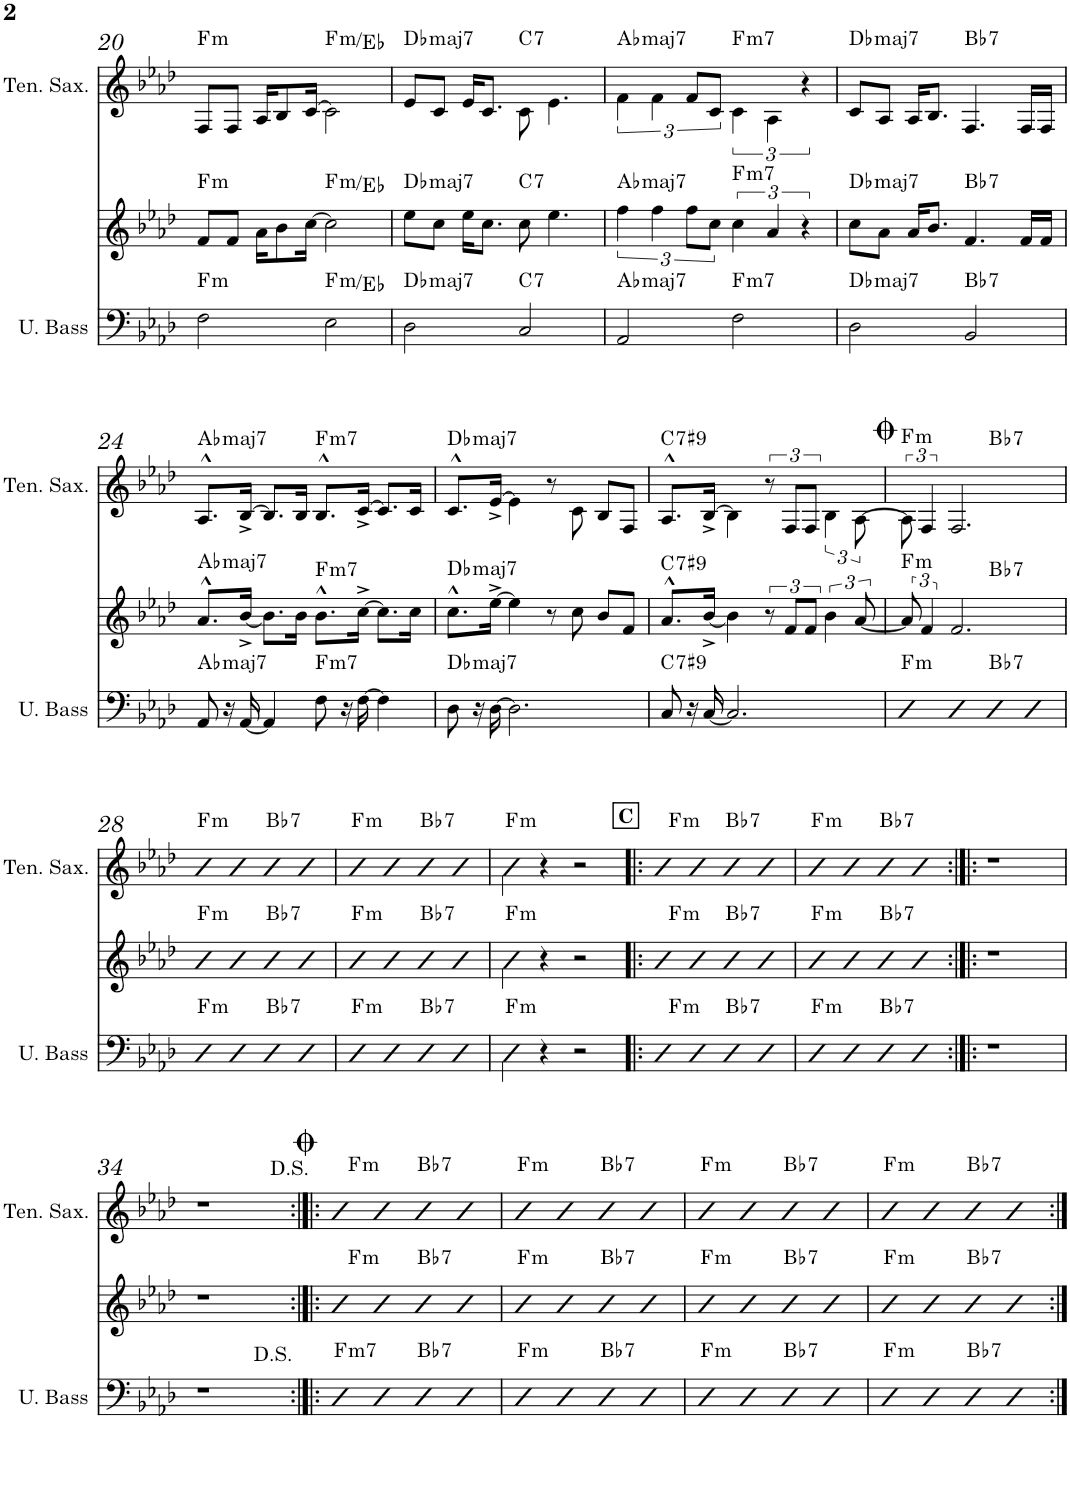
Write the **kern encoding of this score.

**kern	**harte	**kern	**harte	**kern	**harte
*part3	*part3	*part2	*part2	*part1	*part1
*staff3	*	*staff2	*	*staff1	*
*I"Upright Bass	*	*I"P2	*	*I"Tenor Saxophone	*
*I'U. Bass	*	*	*	*I'Ten. Sax.	*
!!LO:PB:g=z
*clefF4	*	*clefG2	*	*clefG2	*
*	*	*	*	*Trd8c14	*
*k[b-e-a-d-]	*	*k[b-e-a-d-]	*	*k[b-e-a-d-]	*
*f:	*	*f:	*	*f:	*
*M4/4	*	*M4/4	*	*M4/4	*
=20	=20	=20	=20	=20	=20
!	!LO:H:kt=m	!	!LO:H:kt=m	!	!LO:H:kt=m
2F\	F:min	8f/L	F:min	8F/L	F:min
.	.	8f/J	.	8F/J	.
.	.	16a-\KL	.	16A-/KL	.
.	.	8b-\	.	8B-/	.
.	.	[>16cc\Jk	.	[>16c/Jk	.
!	!LO:H:kt=m	!	!LO:H:kt=m	!	!LO:H:kt=m
2E-\	F:min/b7	2cc\]	F:min/b7	2c\]	F:min/b7
=21	=21	=21	=21	=21	=21
!	!LO:H:kt=maj7	!	!LO:H:kt=maj7	!	!LO:H:kt=maj7
2D-\	Db:maj7	8ee-\L	Db:maj7	8e-/L	Db:maj7
.	.	8cc\J	.	8c/J	.
.	.	16ee-\KL	.	16e-/KL	.
.	.	8.cc\J	.	8.c/J	.
!	!LO:H:kt=7	!	!LO:H:kt=7	!	!LO:H:kt=7
2C/	C:7	8cc\	C:7	8c\	C:7
.	.	4.ee-\	.	4.e-\	.
=22	=22	=22	=22	=22	=22
!	!LO:H:kt=maj7	!	!LO:H:kt=maj7	!	!LO:H:kt=maj7
2AA-/	Ab:maj7	6ff\	Ab:maj7	6f\	Ab:maj7
.	.	6ff\	.	6f\	.
.	.	12ff\L	.	12f/L	.
.	.	12cc\J	.	12c/J	.
!	!LO:H:kt=m7	!	!LO:H:kt=m7	!	!LO:H:kt=m7
2F\	F:min7	6cc\	F:min7	6c\	F:min7
.	.	6a-/	.	6A-\	.
.	.	6r	.	6r	.
=23	=23	=23	=23	=23	=23
!	!LO:H:kt=maj7	!	!LO:H:kt=maj7	!	!LO:H:kt=maj7
2D-\	Db:maj7	8cc\L	Db:maj7	8c/L	Db:maj7
.	.	8a-\J	.	8A-/J	.
.	.	16a-/KL	.	16A-/KL	.
.	.	8.b-/J	.	8.B-/J	.
!	!LO:H:kt=7	!	!LO:H:kt=7	!	!LO:H:kt=7
2BB-/	Bb:7	4.f/	Bb:7	4.F/	Bb:7
.	.	16f/LL	.	16F/LL	.
.	.	16f/JJ	.	16F/JJ	.
!!LO:LB:g=z
=24	=24	=24	=24	=24	=24
!	!LO:H:kt=maj7	!	!LO:H:kt=maj7	!	!LO:H:kt=maj7
8AA-/	Ab:maj7	8.a-^^/L	Ab:maj7	8.A-^^/L	Ab:maj7
16r	.	.	.	.	.
[16AA-/	.	[<16b-^/Jk	.	[>16B-^/Jk	.
4AA-/]	.	8.b-\L]	.	8.B-/L]	.
.	.	16b-\Jk	.	16B-/Jk	.
!	!LO:H:kt=m7	!	!LO:H:kt=m7	!	!LO:H:kt=m7
8F\	F:min7	8.b-^^\L	F:min7	8.B-^^/L	F:min7
16r	.	.	.	.	.
[16F\	.	[>16cc^\Jk	.	[>16c^/Jk	.
4F\]	.	8.cc\L]	.	8.c/L]	.
.	.	16cc\Jk	.	16c/Jk	.
=25	=25	=25	=25	=25	=25
!	!LO:H:kt=maj7	!	!LO:H:kt=maj7	!	!LO:H:kt=maj7
8D-\	Db:maj7	8.cc^^\L	Db:maj7	8.c^^/L	Db:maj7
16r	.	.	.	.	.
[16D-\	.	[>16ee-^\Jk	.	[>16e-^/Jk	.
2.D-\]	.	4ee-\]	.	4e-\]	.
.	.	8r	.	8r	.
.	.	8cc\	.	8c\	.
.	.	8b-/L	.	8B-/L	.
.	.	8f/J	.	8F/J	.
=26	=26	=26	=26	=26	=26
!	!LO:H:kt=7	!	!LO:H:kt=7	!	!LO:H:kt=7
8C/	C:7(#9)	8.a-^^/L	C:7(#9)	8.A-^^/L	C:7(#9)
16r	.	.	.	.	.
[16C/	.	[<16b-^/Jk	.	[>16B-^/Jk	.
2.C/]	.	4b-\]	.	4B-\]	.
.	.	12r	.	12r	.
.	.	12f/L	.	12F/L	.
.	.	12f/J	.	12F/J	.
.	.	6b-\	.	6B-\	.
.	.	[<12a-/	.	[>12A-\	.
=27	=27	=27	=27	=27	=27
!	!LO:H:kt=m	!	!LO:H:kt=m	!	!LO:H:kt=m
*	*	*^	*	*^	*
4D-	F:min	12a-/]	2ryy	F:min	12A-\]	2ryy	F:min
.	.	6f/	.	.	6F/	.	.
4D-	.	2.f/	.	.	2.F/	.	.
!	!LO:H:kt=7	!	!	!LO:H:kt=7	!	!	!LO:H:kt=7
4D-	Bb:7	.	2ryy	Bb:7	.	2ryy	Bb:7
4D-	.	.	.	.	.	.	.
!!LO:LB:g=z
=28	=28	=28	=28	=28	=28	=28	=28
!	!LO:H:kt=m	!	!	!LO:H:kt=m	!	!	!LO:H:kt=m
*	*	*v	*v	*	*	*	*
*	*	*	*	*v	*v	*
4D-	F:min	4b-	F:min	4b-	F:min
4D-	.	4b-	.	4b-	.
!	!LO:H:kt=7	!	!LO:H:kt=7	!	!LO:H:kt=7
4D-	Bb:7	4b-	Bb:7	4b-	Bb:7
4D-	.	4b-	.	4b-	.
=29	=29	=29	=29	=29	=29
!	!LO:H:kt=m	!	!LO:H:kt=m	!	!LO:H:kt=m
4D-	F:min	4b-	F:min	4b-	F:min
4D-	.	4b-	.	4b-	.
!	!LO:H:kt=7	!	!LO:H:kt=7	!	!LO:H:kt=7
4D-	Bb:7	4b-	Bb:7	4b-	Bb:7
4D-	.	4b-	.	4b-	.
=30	=30	=30	=30	=30	=30
!	!LO:H:kt=m	!	!LO:H:kt=m	!	!LO:H:kt=m
4D-\	F:min	4b-\	F:min	4b-\	F:min
4r	.	4r	.	4r	.
2r	.	2r	.	2r	.
!!LO:REH:place=s1:a:B:cj:t=C
=31!|:	=31!|:	=31!|:	=31!|:	=31!|:	=31!|:
4D-	.	4b-	.	4b-	.
4D-	.	4b-	.	4b-	.
!	!LO:H:kt=7	!	!LO:H:kt=7	!	!LO:H:kt=7
4D-	Bb:7	4b-	Bb:7	4b-	Bb:7
4D-	.	4b-	.	4b-	.
8.ryy	.	8.ryy	.	8.ryy	.
=32	=32	=32	=32	=32	=32
!	!LO:H:kt=m	!	!LO:H:kt=m	!	!LO:H:kt=m
4D-	F:min	4b-	F:min	4b-	F:min
4D-	.	4b-	.	4b-	.
!	!LO:H:kt=7	!	!LO:H:kt=7	!	!LO:H:kt=7
4D-	Bb:7	4b-	Bb:7	4b-	Bb:7
4D-	.	4b-	.	4b-	.
=33:|!|:	=33:|!|:	=33:|!|:	=33:|!|:	=33:|!|:	=33:|!|:
1r	.	1r	.	1r	.
!!LO:LB:g=z
=34	=34	=34	=34	=34	=34
1r	.	1r	.	1r	.
=35:|!|:	=35:|!|:	=35:|!|:	=35:|!|:	=35:|!|:	=35:|!|:
!	!LO:H:kt=m7	!	!	!	!
4D-	F:min7	4b-	.	4b-	.
4D-	.	4b-	.	4b-	.
!	!LO:H:kt=7	!	!LO:H:kt=7	!	!LO:H:kt=7
4D-	Bb:7	4b-	Bb:7	4b-	Bb:7
4D-	.	4b-	.	4b-	.
1ryy	.	8.ryy	.	8.ryy	.
2ryy	.	.	.	.	.
8.ryy	.	.	.	.	.
=36	=36	=36	=36	=36	=36
!	!LO:H:kt=m	!	!LO:H:kt=m	!	!LO:H:kt=m
4D-	F:min	4b-	F:min	4b-	F:min
4D-	.	4b-	.	4b-	.
!	!LO:H:kt=7	!	!LO:H:kt=7	!	!LO:H:kt=7
4D-	Bb:7	4b-	Bb:7	4b-	Bb:7
4D-	.	4b-	.	4b-	.
=37	=37	=37	=37	=37	=37
!	!LO:H:kt=m	!	!LO:H:kt=m	!	!LO:H:kt=m
4D-	F:min	4b-	F:min	4b-	F:min
4D-	.	4b-	.	4b-	.
!	!LO:H:kt=7	!	!LO:H:kt=7	!	!LO:H:kt=7
4D-	Bb:7	4b-	Bb:7	4b-	Bb:7
4D-	.	4b-	.	4b-	.
=38	=38	=38	=38	=38	=38
!	!LO:H:kt=m	!	!LO:H:kt=m	!	!LO:H:kt=m
4D-	F:min	4b-	F:min	4b-	F:min
4D-	.	4b-	.	4b-	.
!	!LO:H:kt=7	!	!LO:H:kt=7	!	!LO:H:kt=7
4D-	Bb:7	4b-	Bb:7	4b-	Bb:7
4D-	.	4b-	.	4b-	.
=:|!	=:|!	=:|!	=:|!	=:|!	=:|!
*-	*-	*-	*-	*-	*-
